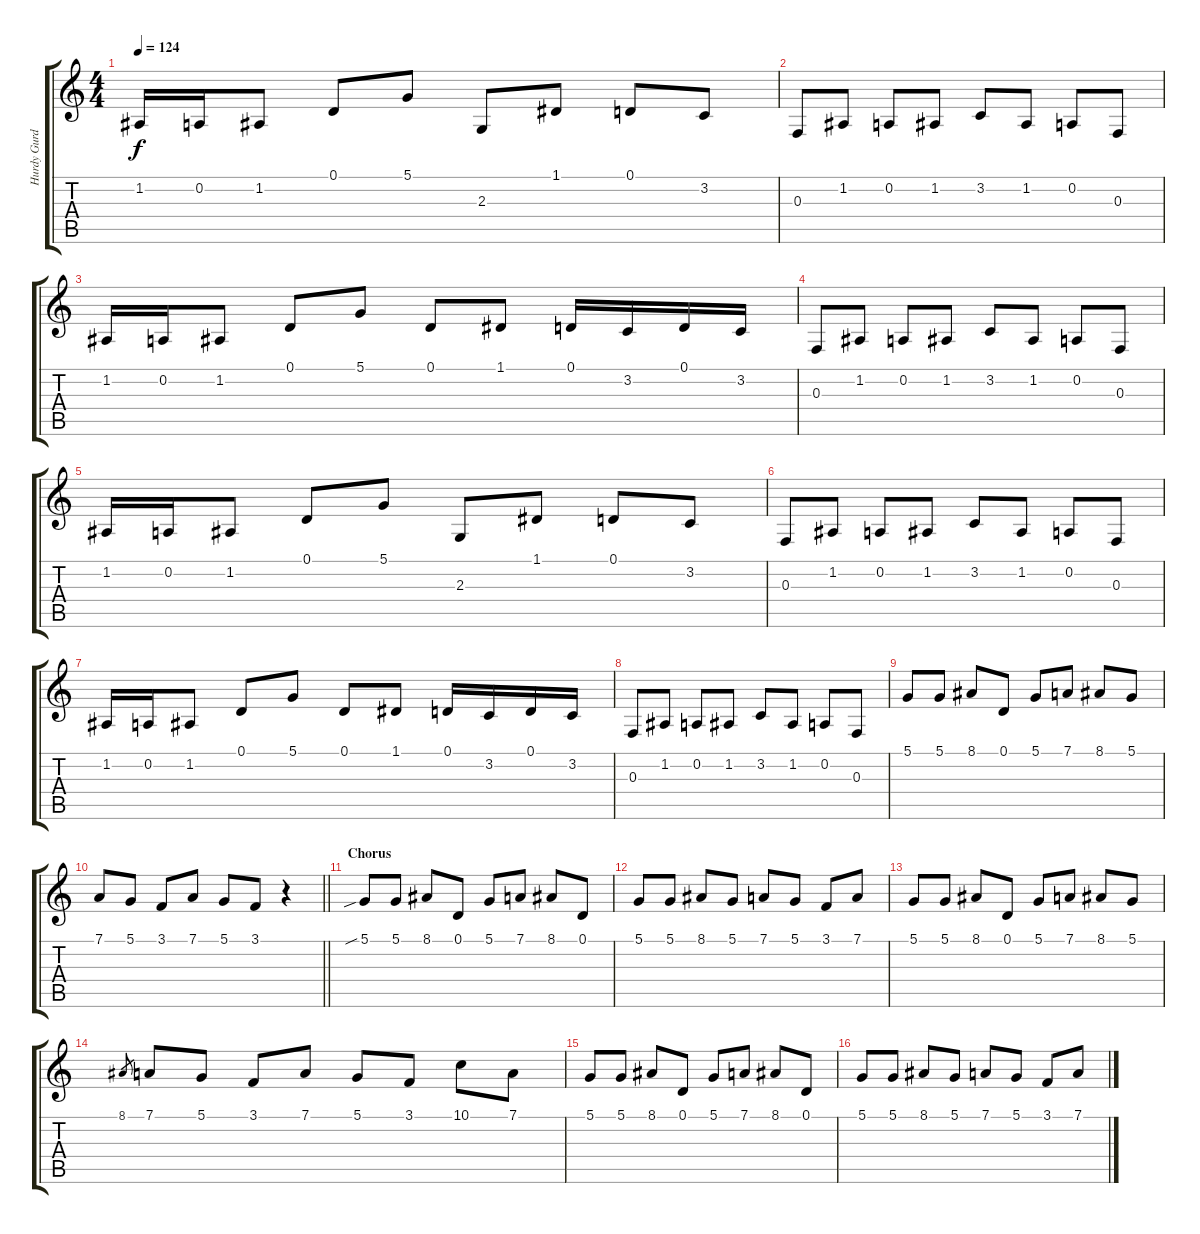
\track ("Hurdy Gurdy" "Hurdy Gurd") {instrument cello}
\staff {score tabs}
\tuning (D4 A3 F3 C3 G2 D2) {hide}
\ts (4 4)
\tempo 124
\clef g2
\ks c
1.2.16{dy f} 0.2.16 1.2.8 0.1.8 5.1.8 2.3.8 1.1.8 0.1.8 3.2.8 |
0.3.8 1.2.8 0.2.8 1.2.8 3.2.8 1.2.8 0.2.8 0.3.8 |
1.2.16 0.2.16 1.2.8 0.1.8 5.1.8 0.1.8 1.1.8 0.1.16 3.2.16 0.1.16 3.2.16 |
0.3.8 1.2.8 0.2.8 1.2.8 3.2.8 1.2.8 0.2.8 0.3.8 |
1.2.16 0.2.16 1.2.8 0.1.8 5.1.8 2.3.8 1.1.8 0.1.8 3.2.8 |
0.3.8 1.2.8 0.2.8 1.2.8 3.2.8 1.2.8 0.2.8 0.3.8 |
1.2.16 0.2.16 1.2.8 0.1.8 5.1.8 0.1.8 1.1.8 0.1.16 3.2.16 0.1.16 3.2.16 |
0.3.8 1.2.8 0.2.8 1.2.8 3.2.8 1.2.8 0.2.8 0.3.8 |
5.1.8 5.1.8 8.1.8 0.1.8 5.1.8 7.1.8 8.1.8 5.1.8 |
\barLineRight lightlight
7.1.8 5.1.8 3.1.8 7.1.8 5.1.8 3.1.8 r.4 |
\section ("" "Chorus")
5.1{sib}.8 5.1.8 8.1.8 0.1.8 5.1.8 7.1.8 8.1.8 0.1.8 |
5.1.8 5.1.8 8.1.8 5.1.8 7.1.8 5.1.8 3.1.8 7.1.8 |
5.1.8 5.1.8 8.1.8 0.1.8 5.1.8 7.1.8 8.1.8 5.1.8 |
8.1.8{gr} 7.1.8 5.1.8 3.1.8 7.1.8 5.1.8 3.1.8 10.1.8 7.1.8 |
5.1.8 5.1.8 8.1.8 0.1.8 5.1.8 7.1.8 8.1.8 0.1.8 |
5.1.8 5.1.8 8.1.8 5.1.8 7.1.8 5.1.8 3.1.8 7.1.8
